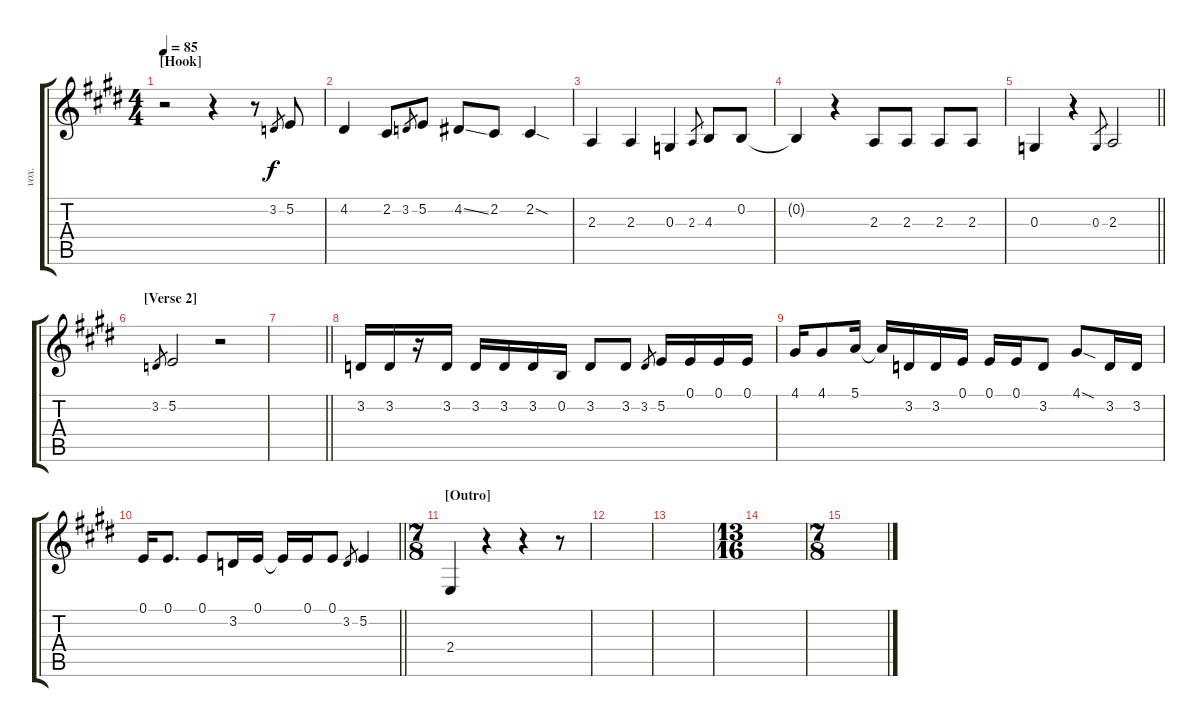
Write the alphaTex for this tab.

\track ("vox." "vox.") {instrument voiceoohs}
\staff {score tabs}
\tuning (E4 B3 G3 D3 A2 E2) {hide}
\ts (4 4)
\section ("" "[Hook]")
\tempo 85
\clef g2
\ks e
r.2{dy f} r.4 r.8 3.2.8{gr} 5.2.8 |
4.2.4 2.2.8 3.2.8{gr} 5.2.8 4.2{ss}.8 2.2.8 2.2{sod}.4 |
2.3.4 2.3.4 0.3.4 2.3.8{gr} 4.3.8 0.2.8 |
0.2{t}.4 r.4 2.3.8 2.3.8 2.3.8 2.3.8 |
\barLineRight lightlight
0.3.4 r.4 0.3.8{gr} 2.3.2 |
\section ("" "[Verse 2]")
3.2.8{gr} 5.2.2 r.2 |
\barLineRight lightlight
|
3.2.16 3.2.16 r.16 3.2.16 3.2.16 3.2.16 3.2.16 0.2.16 3.2.8 3.2.8 3.2.8{gr} 5.2.16 0.1.16 0.1.16 0.1.16 |
4.1.16 4.1.8 5.1.16 5.1{t}.16 3.2.16 3.2.16 0.1.16 0.1.16 0.1.16 3.2.8 4.1{sod}.8 3.2.16 3.2.16 |
\barLineRight lightlight
0.1.16 0.1.8{d} 0.1.8 3.2.16 0.1.16 0.1{t}.16 0.1.16 0.1.8 3.2.8{gr} 5.2.4 |
\ts (7 8)
\section ("" "[Outro]")
2.4.4 r.4 r.4 r.8 |
|
|
\ts (13 16)
|
\ts (7 8)
